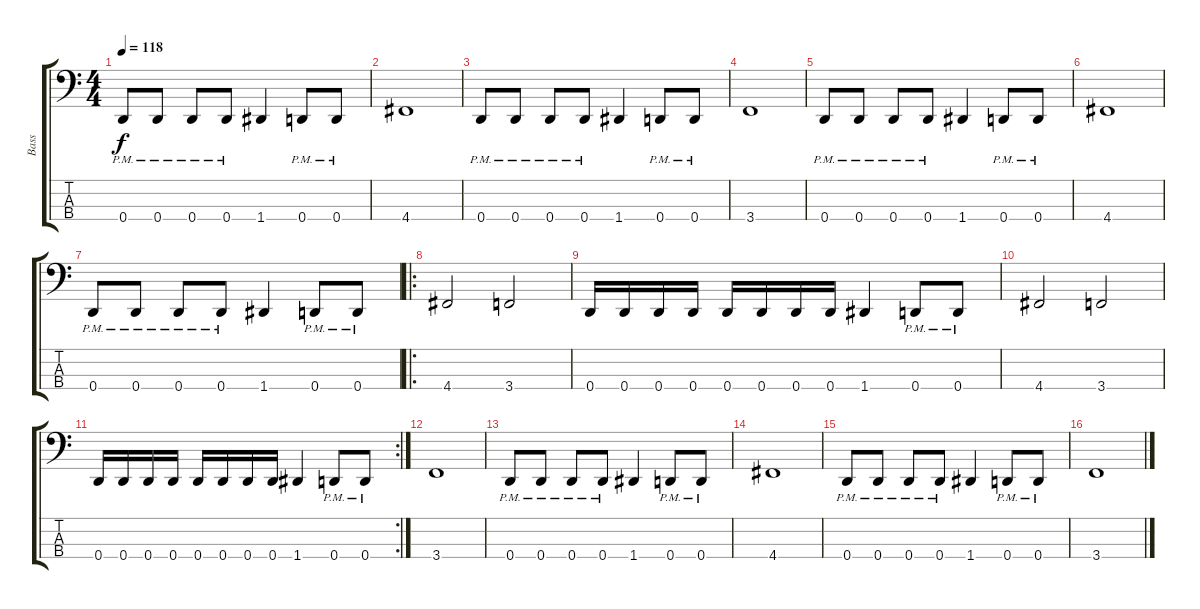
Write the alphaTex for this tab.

\track ("Bass" "Bass") {instrument electricbasspick}
\staff {score tabs}
\tuning (F2 C2 G1 D1) {hide}
\ts (4 4)
\tempo 118
\clef f4
\ks c
0.4{pm}.8{dy f} 0.4{pm}.8 0.4{pm}.8 0.4{pm}.8 1.4.4 0.4{pm}.8 0.4{pm}.8 |
4.4.1 |
0.4{pm}.8 0.4{pm}.8 0.4{pm}.8 0.4{pm}.8 1.4.4 0.4{pm}.8 0.4{pm}.8 |
3.4.1 |
0.4{pm}.8 0.4{pm}.8 0.4{pm}.8 0.4{pm}.8 1.4.4 0.4{pm}.8 0.4{pm}.8 |
4.4.1 |
0.4{pm}.8 0.4{pm}.8 0.4{pm}.8 0.4{pm}.8 1.4.4 0.4{pm}.8 0.4{pm}.8 |
\ro
4.4.2 3.4.2 |
0.4.16 0.4.16 0.4.16 0.4.16 0.4.16 0.4.16 0.4.16 0.4.16 1.4.4 0.4{pm}.8 0.4{pm}.8 |
4.4.2 3.4.2 |
\rc 2
0.4.16 0.4.16 0.4.16 0.4.16 0.4.16 0.4.16 0.4.16 0.4.16 1.4.4 0.4{pm}.8 0.4{pm}.8 |
3.4.1 |
0.4{pm}.8 0.4{pm}.8 0.4{pm}.8 0.4{pm}.8 1.4.4 0.4{pm}.8 0.4{pm}.8 |
4.4.1 |
0.4{pm}.8 0.4{pm}.8 0.4{pm}.8 0.4{pm}.8 1.4.4 0.4{pm}.8 0.4{pm}.8 |
3.4.1
